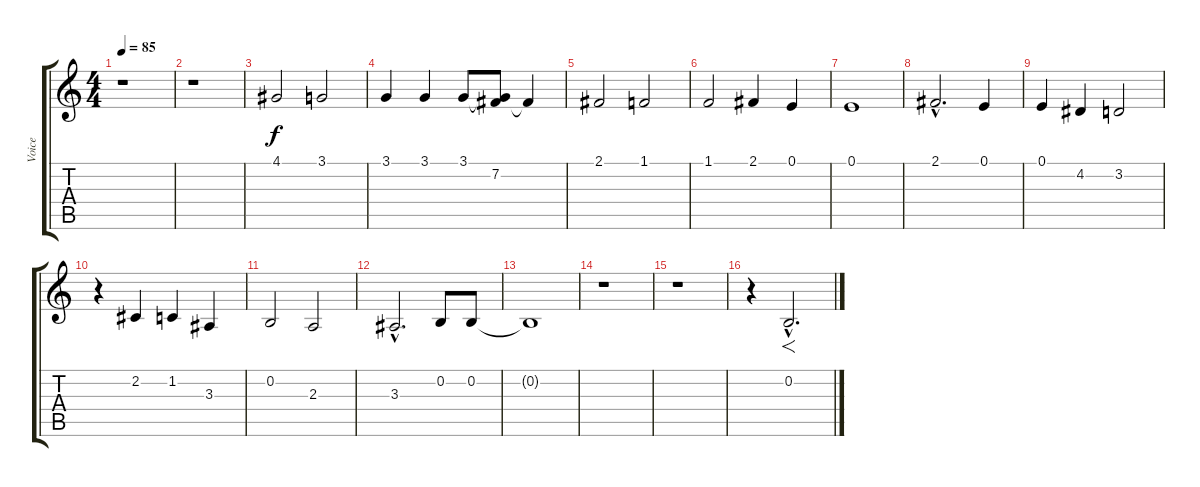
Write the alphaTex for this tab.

\track ("Voice" "Voice") {instrument mutedtrumpet}
\staff {score tabs}
\tuning (E4 B3 G3 D3 A2 E2) {hide}
\ts (4 4)
\tempo 85
\clef g2
\ks c
r.1{dy f} |
r.1 |
4.1.2 3.1.2 |
3.1.4 3.1.4 3.1.8 (3.1{t} 7.2).8 7.2{t}.4 |
2.1.2 1.1.2 |
1.1.2 2.1.4 0.1.4 |
0.1.1 |
2.1{hac}.2{d} 0.1.4 |
0.1.4 4.2.4 3.2.2 |
r.4 2.2.4 1.2.4 3.3.4 |
0.2.2 2.3.2 |
3.3{hac}.2{d} 0.2.8 0.2.8 |
0.2{t}.1 |
r.1 |
r.1 |
r.4 0.2{hac}.2{f d}
